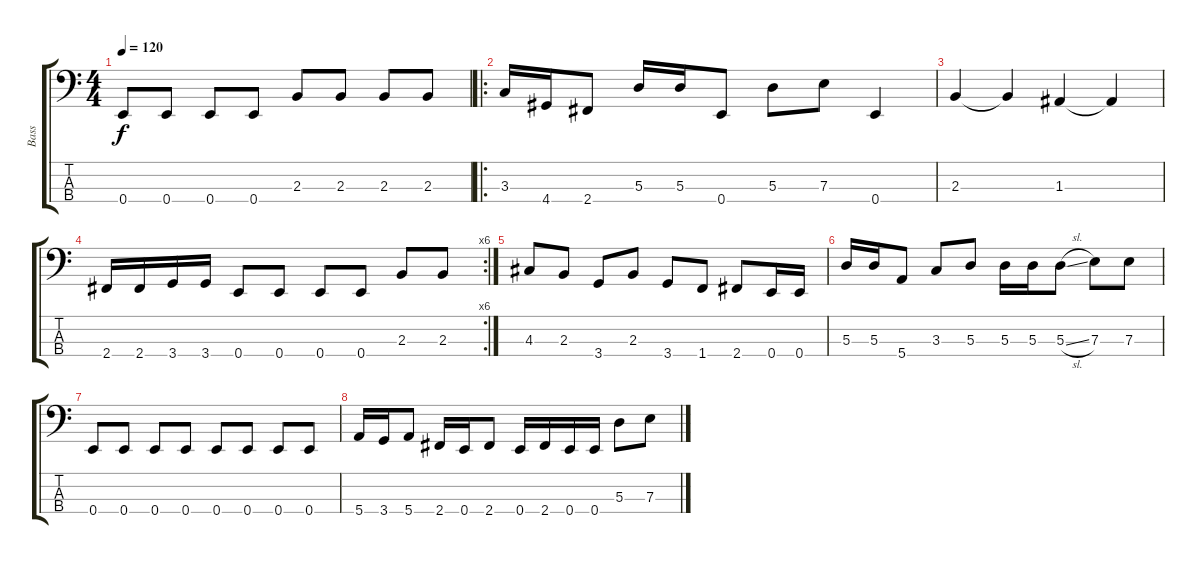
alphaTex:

\track ("Bass" "Bass") {instrument electricbasspick}
\staff {score tabs}
\tuning (G2 D2 A1 E1) {hide}
\ts (4 4)
\tempo 120
\clef f4
\ks c
0.4.8{dy f} 0.4.8 0.4.8 0.4.8 2.3.8 2.3.8 2.3.8 2.3.8 |
\ro
3.3.16 4.4.16 2.4.8 5.3.16 5.3.16 0.4.8 5.3.8 7.3.8 0.4.4 |
2.3.4 2.3{t}.4 1.3.4 1.3{t}.4 |
\rc 6
2.4.16 2.4.16 3.4.16 3.4.16 0.4.8 0.4.8 0.4.8 0.4.8 2.3.8 2.3.8 |
4.3.8 2.3.8 3.4.8 2.3.8 3.4.8 1.4.8 2.4.8 0.4.16 0.4.16 |
5.3.16 5.3.16 5.4.8 3.3.8 5.3.8 5.3.16 5.3.16 5.3{sl}.8 7.3.8 7.3.8 |
0.4.8 0.4.8 0.4.8 0.4.8 0.4.8 0.4.8 0.4.8 0.4.8 |
5.4.16 3.4.16 5.4.8 2.4.16 0.4.16 2.4.8 0.4.16 2.4.16 0.4.16 0.4.16 5.3.8 7.3.8
